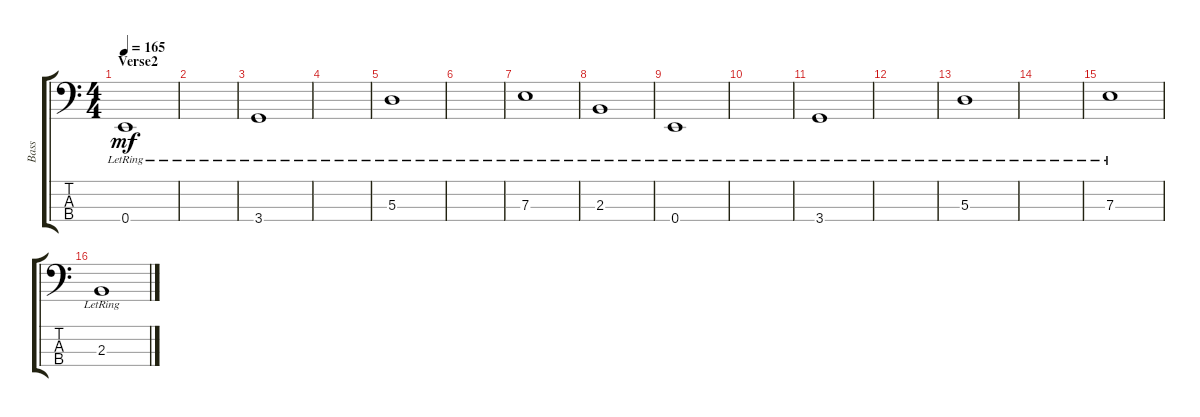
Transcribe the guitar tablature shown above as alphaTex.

\track ("Bass" "Bass") {instrument synthbass2}
\staff {score tabs}
\tuning (G2 D2 A1 E1) {hide}
\ts (4 4)
\section ("" "Verse2")
\tempo 165
\clef f4
\ks c
0.4{lr}.1{dy mf} |
|
3.4{lr}.1 |
|
5.3{lr}.1 |
|
7.3{lr}.1 |
2.3{lr}.1 |
0.4{lr}.1 |
|
3.4{lr}.1 |
|
5.3{lr}.1 |
|
7.3{lr}.1 |
2.3{lr}.1
